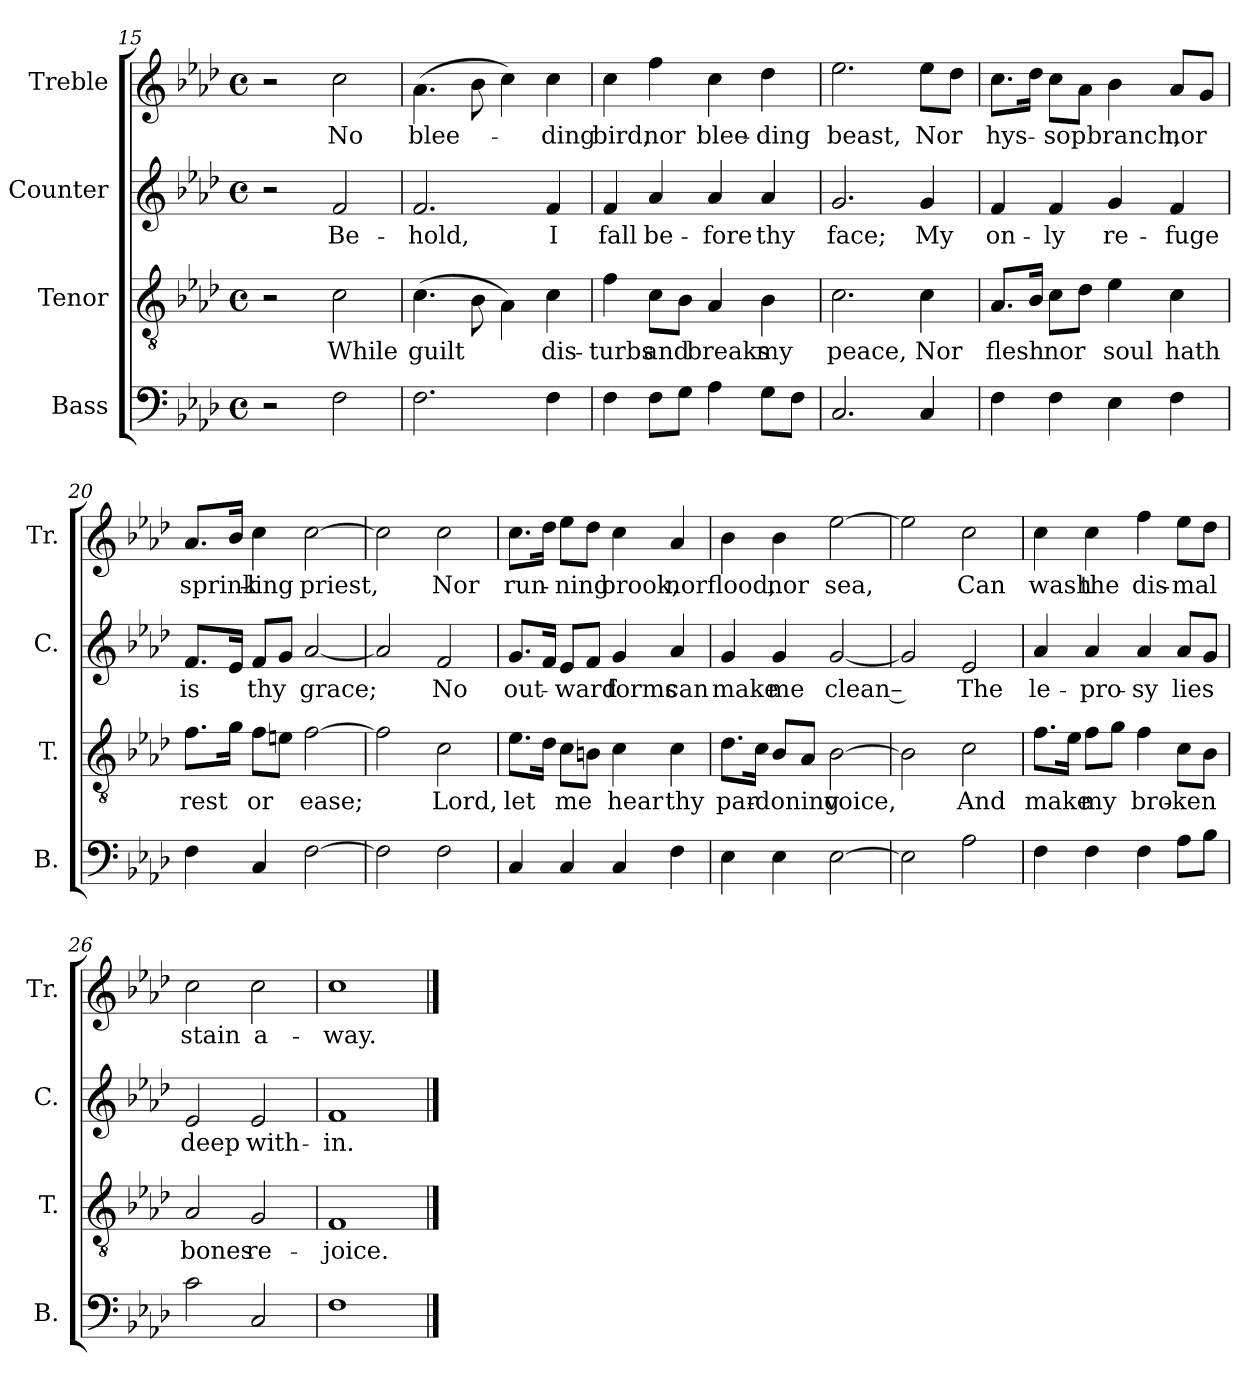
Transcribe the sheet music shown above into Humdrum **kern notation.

**kern	**kern	**text	**kern	**text	**kern	**text
*part4	*part3	*part3	*part2	*part2	*part1	*part1
*staff4	*staff3	*staff3	*staff2	*staff2	*staff1	*staff1
*I"Bass	*I"Tenor	*	*I"Counter	*	*I"Treble	*
*I'B.	*I'T.	*	*I'C.	*	*I'Tr.	*
*clefF4	*clefGv2	*	*clefG2	*	*clefG2	*
*k[b-e-a-d-]	*k[b-e-a-d-]	*	*k[b-e-a-d-]	*	*k[b-e-a-d-]	*
*M4/4	*M4/4	*	*M4/4	*	*M4/4	*
*met(c)	*met(c)	*	*met(c)	*	*met(c)	*
=15	=15	=15	=15	=15	=15	=15
2r	2r	.	2r	.	2r	.
2F\	2c\	While	2f/	Be-	2cc\	No
!!LO:LB:g=z
=16	=16	=16	=16	=16	=16	=16
2.F\	(4.c\	guilt	2.f/	-hold,	(4.a-\	blee-
.	8B-\	.	.	.	8b-\	.
.	4A-\)	.	.	.	4cc\)	.
4F\	4c\	dis-	4f/	I	4cc\	-ding
=17	=17	=17	=17	=17	=17	=17
4F\	4f\	-turbs	4f/	fall	4cc\	bird,
8F\L	8c\L	and	4a-/	be-	4ff\	nor
8G\J	8B-\J	.	.	.	.	.
4A-\	4A-/	breaks	4a-/	-fore	4cc\	blee-
8G\L	4B-\	my	4a-/	thy	4dd-\	-ding
8F\J	.	.	.	.	.	.
=18	=18	=18	=18	=18	=18	=18
2.C/	2.c\	peace,	2.g/	face;	2.ee-\	beast,
4C/	4c\	Nor	4g/	My	8ee-\L	Nor
.	.	.	.	.	8dd-\J	.
=19	=19	=19	=19	=19	=19	=19
4F\	8.A-/L	flesh	4f/	on-	8.cc\L	hys-
.	16B-/Jk	.	.	.	16dd-\Jk	.
4F\	8c\L	nor	4f/	-ly	8cc\L	-sop
.	8d-\J	.	.	.	8a-\J	.
4E-\	4e-\	soul	4g/	re-	4b-\	branch,
4F\	4c\	hath	4f/	-fuge	8a-/L	nor
.	.	.	.	.	8g/J	.
=20	=20	=20	=20	=20	=20	=20
4F\	8.f\L	rest	8.f/L	is	8.a-/L	sprink-
.	16g\Jk	.	16e-/Jk	.	16b-/Jk	.
4C/	8f\L	or	8f/L	thy	4cc\	-ling
.	8en\J	.	8g/J	.	.	.
[2F\	[2f\	ease;	[2a-/	grace;	[2cc\	priest,
=21	=21	=21	=21	=21	=21	=21
2F\]	2f\]	.	2a-/]	.	2cc\]	.
2F\	2c\	Lord,	2f/	No	2cc\	Nor
!!LO:LB:g=z
=22	=22	=22	=22	=22	=22	=22
4C/	8.e-\L	let	8.g/L	out-	8.cc\L	run-
.	16d-\Jk	.	16f/Jk	.	16dd-\Jk	.
4C/	8c\L	me	8e-/L	-ward	8ee-\L	-ning
.	8Bn\J	.	8f/J	.	8dd-\J	.
4C/	4c\	hear	4g/	forms	4cc\	brook,
4F\	4c\	thy	4a-/	can	4a-/	nor
=23	=23	=23	=23	=23	=23	=23
4E-\	8.d-\L	par-	4g/	make	4b-\	flood,
.	16c\Jk	.	.	.	.	.
4E-\	8B-/L	-doning	4g/	me	4b-\	nor
.	8A-/J	.	.	.	.	.
[2E-\	[2B-\	voice,	[2g/	clean –	[2ee-\	sea,
=24	=24	=24	=24	=24	=24	=24
2E-\]	2B-\]	.	2g/]	.	2ee-\]	.
2A-\	2c\	And	2e-/	The	2cc\	Can
=25	=25	=25	=25	=25	=25	=25
4F\	8.f\L	make	4a-/	le-	4cc\	wash
.	16e-\Jk	.	.	.	.	.
4F\	8f\L	my	4a-/	-pro-	4cc\	the
.	8g\J	.	.	.	.	.
4F\	4f\	bro-	4a-/	-sy	4ff\	dis-
8A-\L	8c\L	-ken	8a-/L	lies	8ee-\L	-mal
8B-\J	8B-\J	.	8g/J	.	8dd-\J	.
=26	=26	=26	=26	=26	=26	=26
2c\	2A-/	bones	2e-/	deep	2cc\	stain
2C/	2G/	re-	2e-/	with-	2cc\	a-
=27	=27	=27	=27	=27	=27	=27
1F	1F	-joice.	1f	-in.	1cc	-way.
==	==	==	==	==	==	==
*-	*-	*-	*-	*-	*-	*-
